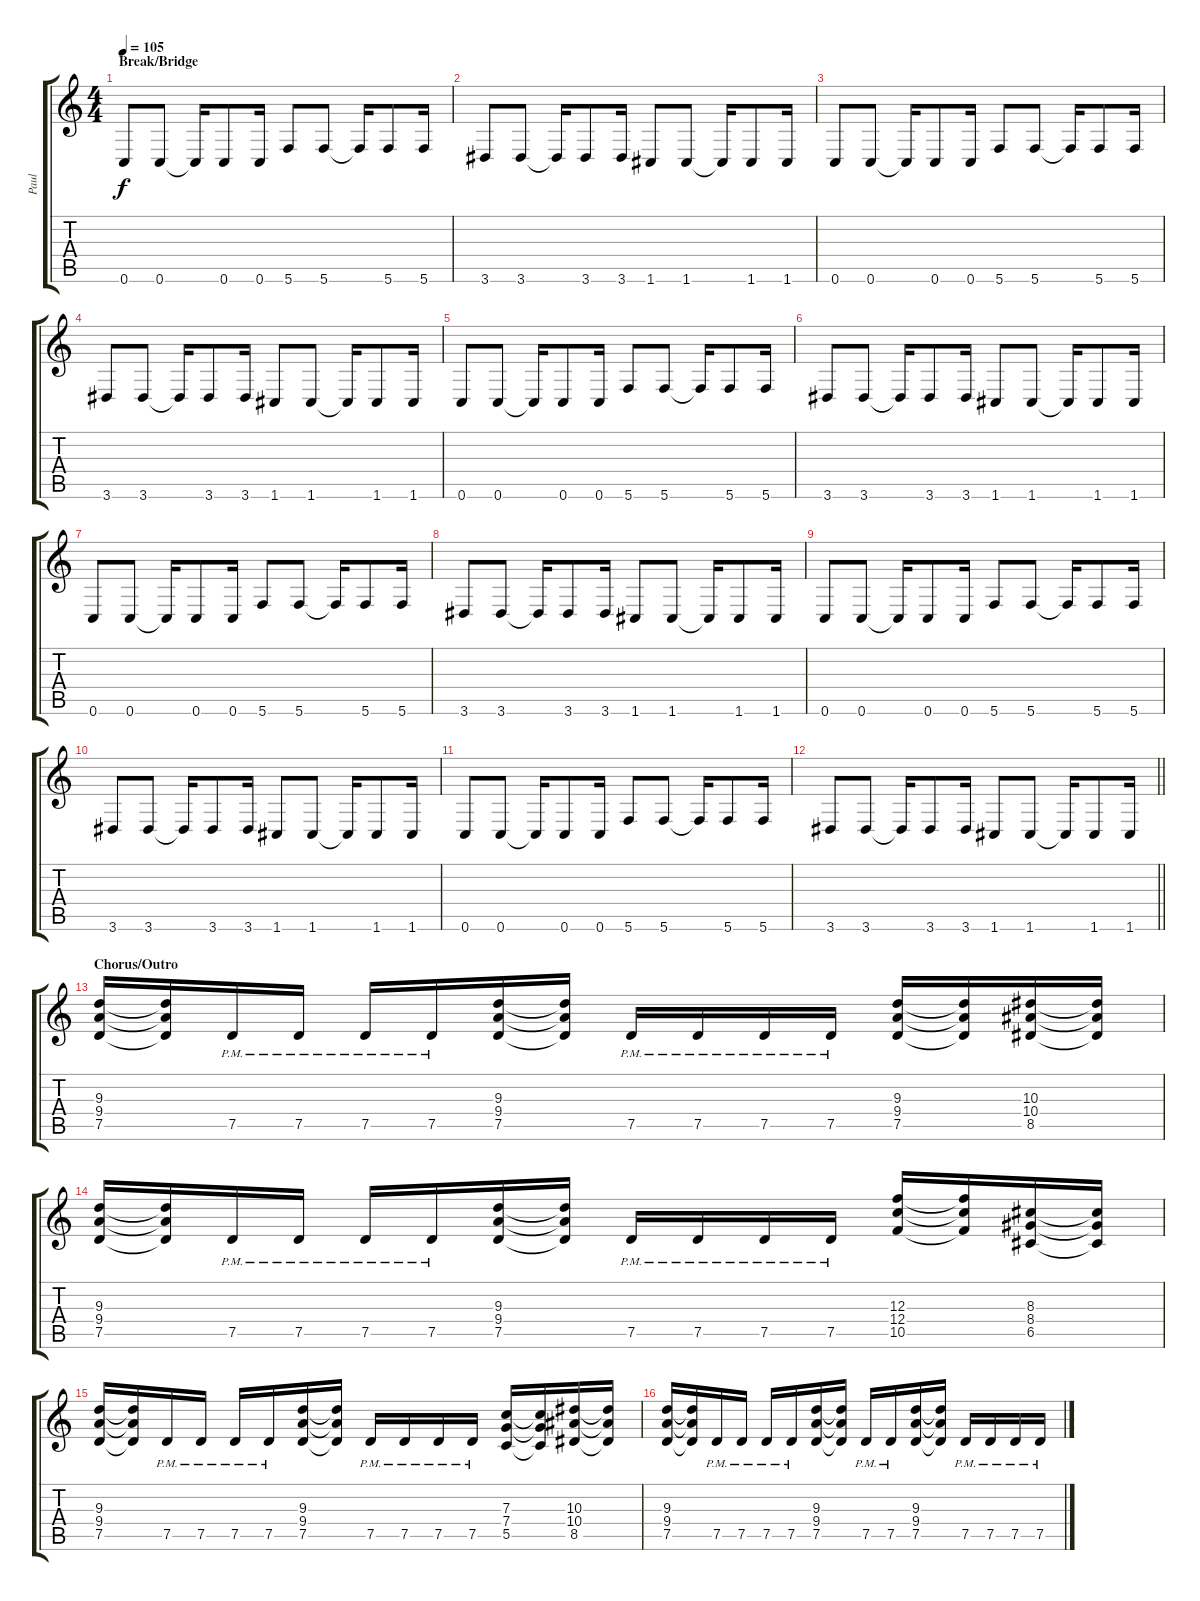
\track ("Paul" "Paul") {instrument distortionguitar}
\staff {score tabs}
\tuning (D4 A3 F3 C3 G2 C2) {hide}
\ts (4 4)
\section ("" "Break/Bridge")
\tempo 105
\clef g2
\ks c
0.6.8{dy f instrument electricguitarclean} 0.6.8 0.6{t}.16 0.6.8 0.6.16 5.6.8 5.6.8 5.6{t}.16 5.6.8 5.6.16 |
3.6.8 3.6.8 3.6{t}.16 3.6.8 3.6.16 1.6.8 1.6.8 1.6{t}.16 1.6.8 1.6.16 |
0.6.8 0.6.8 0.6{t}.16 0.6.8 0.6.16 5.6.8 5.6.8 5.6{t}.16 5.6.8 5.6.16 |
3.6.8 3.6.8 3.6{t}.16 3.6.8 3.6.16 1.6.8 1.6.8 1.6{t}.16 1.6.8 1.6.16 |
0.6.8 0.6.8 0.6{t}.16 0.6.8 0.6.16 5.6.8 5.6.8 5.6{t}.16 5.6.8 5.6.16 |
3.6.8 3.6.8 3.6{t}.16 3.6.8 3.6.16 1.6.8 1.6.8 1.6{t}.16 1.6.8 1.6.16 |
0.6.8 0.6.8 0.6{t}.16 0.6.8 0.6.16 5.6.8 5.6.8 5.6{t}.16 5.6.8 5.6.16 |
3.6.8 3.6.8 3.6{t}.16 3.6.8 3.6.16 1.6.8 1.6.8 1.6{t}.16 1.6.8 1.6.16 |
0.6.8 0.6.8 0.6{t}.16 0.6.8 0.6.16 5.6.8 5.6.8 5.6{t}.16 5.6.8 5.6.16 |
3.6.8 3.6.8 3.6{t}.16 3.6.8 3.6.16 1.6.8 1.6.8 1.6{t}.16 1.6.8 1.6.16 |
0.6.8 0.6.8 0.6{t}.16 0.6.8 0.6.16 5.6.8 5.6.8 5.6{t}.16 5.6.8 5.6.16 |
\barLineRight lightlight
3.6.8 3.6.8 3.6{t}.16 3.6.8 3.6.16 1.6.8 1.6.8 1.6{t}.16 1.6.8 1.6.16 |
\section ("" "Chorus/Outro")
(9.3 9.4 7.5).16{instrument distortionguitar} (9.3{t} 9.4{t} 7.5{t}).16 7.5{pm}.16 7.5{pm}.16 7.5{pm}.16 7.5{pm}.16 (9.3 9.4 7.5).16 (9.3{t} 9.4{t} 7.5{t}).16 7.5{pm}.16 7.5{pm}.16 7.5{pm}.16 7.5{pm}.16 (9.3 9.4 7.5).16 (9.3{t} 9.4{t} 7.5{t}).16 (10.3 10.4 8.5).16 (10.3{t} 10.4{t} 8.5{t}).16 |
(9.3 9.4 7.5).16 (9.3{t} 9.4{t} 7.5{t}).16 7.5{pm}.16 7.5{pm}.16 7.5{pm}.16 7.5{pm}.16 (9.3 9.4 7.5).16 (9.3{t} 9.4{t} 7.5{t}).16 7.5{pm}.16 7.5{pm}.16 7.5{pm}.16 7.5{pm}.16 (12.3 12.4 10.5).16 (12.3{t} 12.4{t} 10.5{t}).16 (8.3 8.4 6.5).16 (8.3{t} 8.4{t} 6.5{t}).16 |
(9.3 9.4 7.5).16 (9.3{t} 9.4{t} 7.5{t}).16 7.5{pm}.16 7.5{pm}.16 7.5{pm}.16 7.5{pm}.16 (9.3 9.4 7.5).16 (9.3{t} 9.4{t} 7.5{t}).16 7.5{pm}.16 7.5{pm}.16 7.5{pm}.16 7.5{pm}.16 (7.3 7.4 5.5).16 (7.3{t} 7.4{t} 5.5{t}).16 (10.3 10.4 8.5).16 (10.3{t} 10.4{t} 8.5{t}).16 |
(9.3 9.4 7.5).16 (9.3{t} 9.4{t} 7.5{t}).16 7.5{pm}.16 7.5{pm}.16 7.5{pm}.16 7.5{pm}.16 (9.3 9.4 7.5).16 (9.3{t} 9.4{t} 7.5{t}).16 7.5{pm}.16 7.5{pm}.16 (9.3 9.4 7.5).16 (9.3{t} 9.4{t} 7.5{t}).16 7.5{pm}.16 7.5{pm}.16 7.5{pm}.16 7.5{pm}.16
